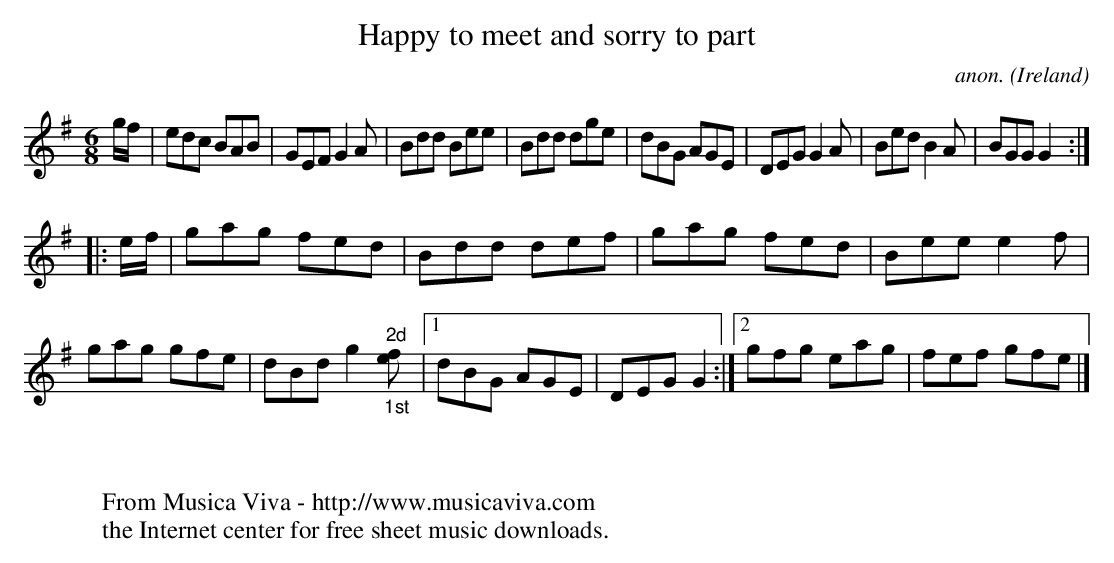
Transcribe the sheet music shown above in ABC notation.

X:1
T:Happy to meet and sorry to part
C:anon.
O:Ireland
M:6/8
L:1/8
K:G
g/f/W|edc BAB|GEF G2A|Bdd Bee|Bdd dge|dBG AGE|DEG G2A|Bed B2A|BGG G2:|
|:e/f/|gag fed|Bdd def|gag fed|Bee e2f|gag gfe|dBd g2 "^2d""_1st"[ef]|[1 dBG AGE|DEG G2:|[2 gfg eag|fef gfeW|]
W:
W:
W: From Musica Viva - http://www.musicaviva.com
W: the Internet center for free sheet music downloads.
